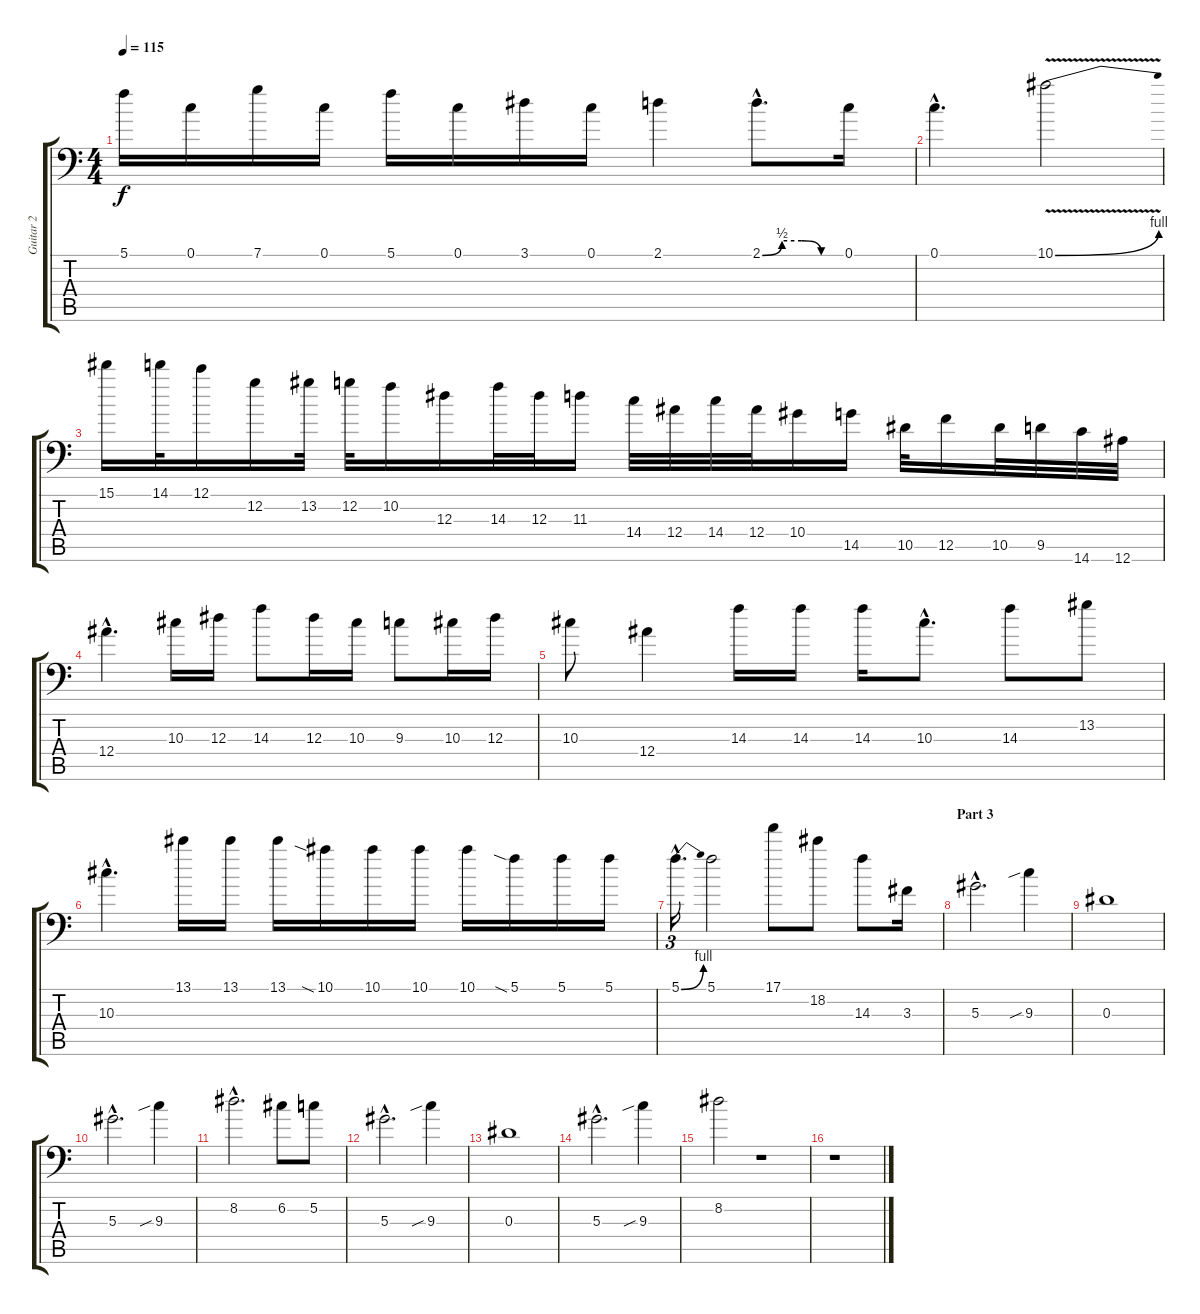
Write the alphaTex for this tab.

\track ("Guitar 2" "Guitar 2") {instrument distortionguitar}
\staff {score tabs}
\tuning (C4 G3 Eb3 Bb2 F2 Bb1) {hide}
\ts (4 4)
\tempo 115
\clef f4
\ks c
5.1.16{dy f} 0.1.16 7.1.16 0.1.16 5.1.16 0.1.16 3.1.16 0.1.16 2.1.4 2.1{be (custom 0 0 15 2 30 2 45 0 60 0) hac}.8{d} 0.1.16 |
0.1{hac}.4{d} 10.1{be (bend 0 0 60 4) v}.2 |
15.1.16 14.1.32 12.1.16 12.2.16 13.2.32 12.2.32 10.2.16 12.3.16 14.3.32 12.3.32 11.3.16 14.4.32 12.4.32 14.4.32 12.4.32 10.4.16 14.5.16 10.5.32 12.5.16 10.5.32 9.5.32 14.6.32 12.6.32 |
12.4{hac}.4{d} 10.3.16 12.3.16 14.3.8 12.3.16 10.3.16 9.3.8 10.3.16 12.3.16 |
10.3.8 12.4.4 14.3.16 14.3.16 14.3.16 10.3{hac}.8{d} 14.3.8 13.2.8 |
10.3{hac}.4{d} 13.1.16 13.1.16 13.1.16 10.1{sia}.16 10.1.16 10.1.16 10.1.16 5.1{sia}.16 5.1.16 5.1.16 |
5.1{be (bend 0 0 60 4) hac}.16{d tu (3 2)} 5.1.2 17.1.8 18.2.8 14.3.8 3.3.16 |
\section ("" "Part 3")
5.3{hac}.2{d volume 9} 9.3{sib}.4 |
0.3.1 |
5.3{hac}.2{d} 9.3{sib}.4 |
8.2{hac}.2{d} 6.2.8 5.2.8 |
5.3{hac}.2{d} 9.3{sib}.4 |
0.3.1 |
5.3{hac}.2{d} 9.3{sib}.4 |
8.2.2 r.1 |
r.1{volume 13}
